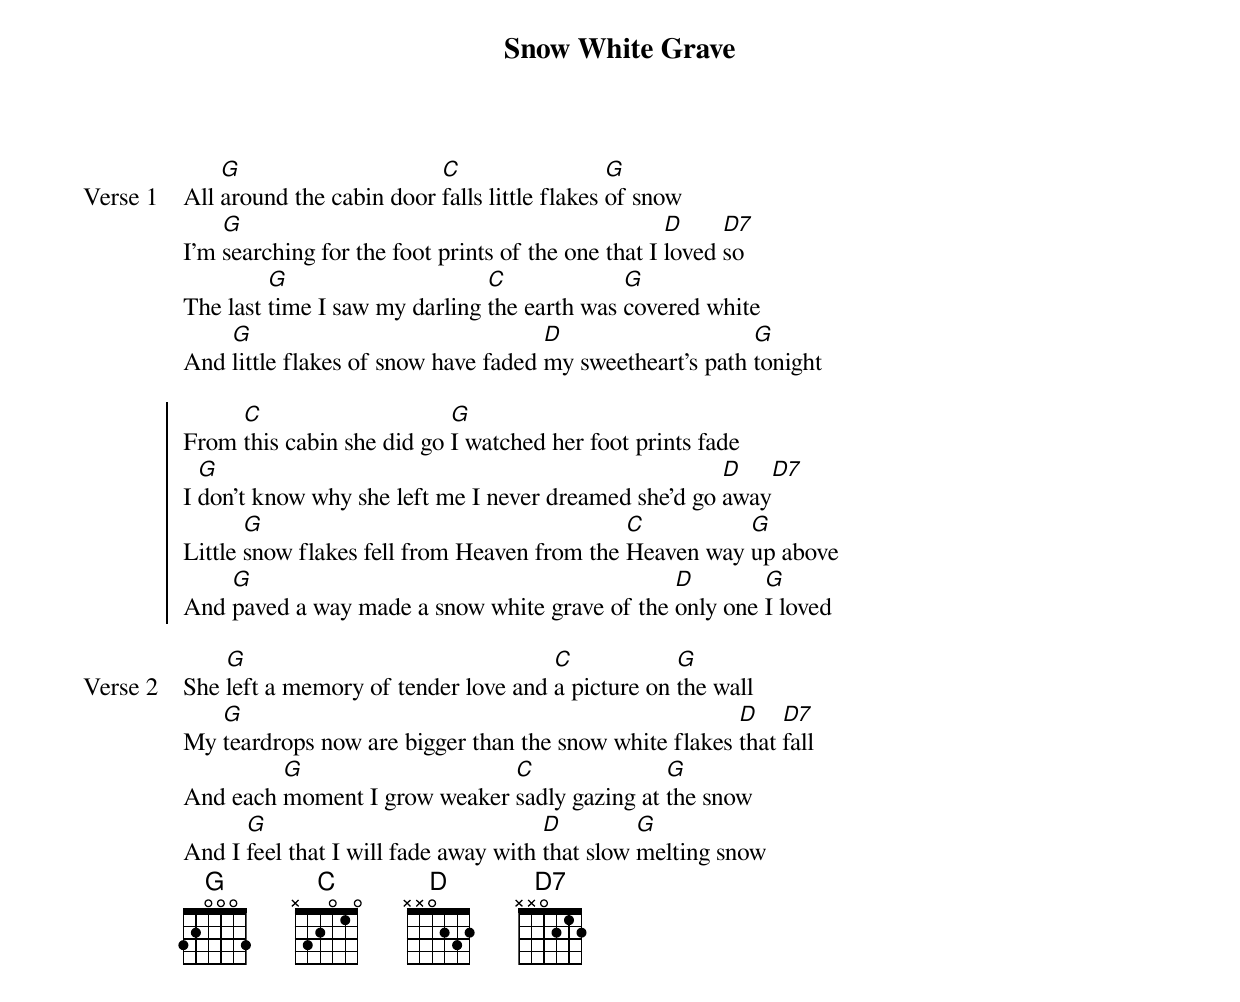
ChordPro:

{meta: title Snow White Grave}
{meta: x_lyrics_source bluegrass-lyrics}
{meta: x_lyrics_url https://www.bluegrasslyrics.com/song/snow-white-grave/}
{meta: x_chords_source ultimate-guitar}
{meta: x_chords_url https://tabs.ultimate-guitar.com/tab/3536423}

{start_of_verse: Verse 1}
All [G]around the cabin door [C]falls little flakes [G]of snow
I’m [G]searching for the foot prints of the one that I [D]loved [D7]so
The last [G]time I saw my darling [C]the earth was [G]covered white
And [G]little flakes of snow have faded [D]my sweetheart’s path [G]tonight
{end_of_verse}

{start_of_chorus}
From [C]this cabin she did go [G]I watched her foot prints fade
I [G]don’t know why she left me I never dreamed she’d go [D]away[D7]
Little [G]snow flakes fell from Heaven from the [C]Heaven way [G]up above
And [G]paved a way made a snow white grave of the [D]only one [G]I loved
{end_of_chorus}

{start_of_verse: Verse 2}
She [G]left a memory of tender love and [C]a picture on [G]the wall
My [G]teardrops now are bigger than the snow white flakes [D]that [D7]fall
And each [G]moment I grow weaker [C]sadly gazing at [G]the snow
And I [G]feel that I will fade away with [D]that slow [G]melting snow
{end_of_verse}
